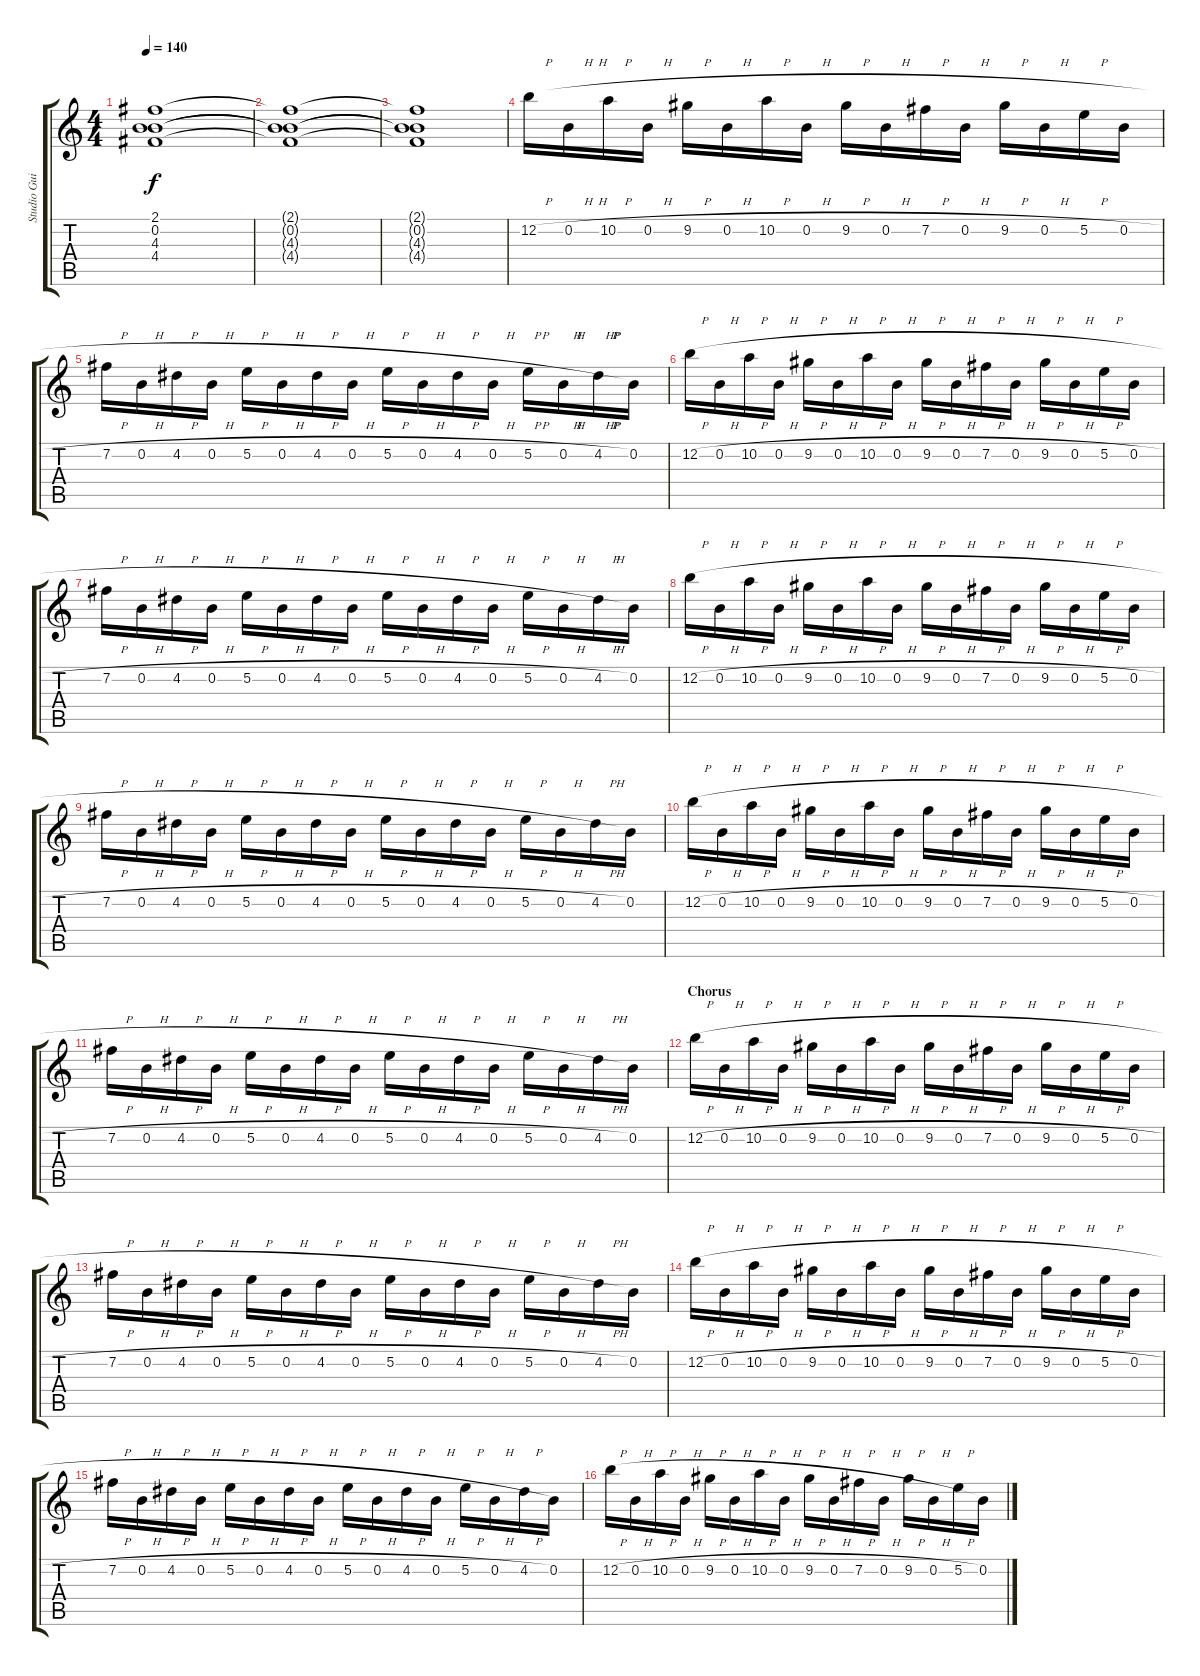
\track ("Studio Guitar" "Studio Gui") {instrument distortionguitar}
\staff {score tabs}
\tuning (E4 B3 G3 D3 A2 E2) {hide}
\ts (4 4)
\tempo 140
\clef g2
\ks c
(2.1{t} 0.2{t} 4.3{t} 4.4{t}).1{dy f} |
(2.1{t} 0.2{t} 4.3{t} 4.4{t}).1 |
(2.1{t} 0.2{t} 4.3{t} 4.4{t}).1 |
12.2{h}.16 0.2{h}.16 10.2{h}.16 0.2{h}.16 9.2{h}.16 0.2{h}.16 10.2{h}.16 0.2{h}.16 9.2{h}.16 0.2{h}.16 7.2{h}.16 0.2{h}.16 9.2{h}.16 0.2{h}.16 5.2{h}.16 0.2{h}.16 |
7.2{h}.16 0.2{h}.16 4.2{h}.16 0.2{h}.16 5.2{h}.16 0.2{h}.16 4.2{h}.16 0.2{h}.16 5.2{h}.16 0.2{h}.16 4.2{h}.16 0.2{h}.16 5.2{h}.16 0.2{h}.16 4.2{h}.16 0.2.16 |
12.2{h}.16 0.2{h}.16 10.2{h}.16 0.2{h}.16 9.2{h}.16 0.2{h}.16 10.2{h}.16 0.2{h}.16 9.2{h}.16 0.2{h}.16 7.2{h}.16 0.2{h}.16 9.2{h}.16 0.2{h}.16 5.2{h}.16 0.2{h}.16 |
7.2{h}.16 0.2{h}.16 4.2{h}.16 0.2{h}.16 5.2{h}.16 0.2{h}.16 4.2{h}.16 0.2{h}.16 5.2{h}.16 0.2{h}.16 4.2{h}.16 0.2{h}.16 5.2{h}.16 0.2{h}.16 4.2{h}.16 0.2.16 |
12.2{h}.16 0.2{h}.16 10.2{h}.16 0.2{h}.16 9.2{h}.16 0.2{h}.16 10.2{h}.16 0.2{h}.16 9.2{h}.16 0.2{h}.16 7.2{h}.16 0.2{h}.16 9.2{h}.16 0.2{h}.16 5.2{h}.16 0.2{h}.16 |
7.2{h}.16 0.2{h}.16 4.2{h}.16 0.2{h}.16 5.2{h}.16 0.2{h}.16 4.2{h}.16 0.2{h}.16 5.2{h}.16 0.2{h}.16 4.2{h}.16 0.2{h}.16 5.2{h}.16 0.2{h}.16 4.2{h}.16 0.2.16 |
12.2{h}.16 0.2{h}.16 10.2{h}.16 0.2{h}.16 9.2{h}.16 0.2{h}.16 10.2{h}.16 0.2{h}.16 9.2{h}.16 0.2{h}.16 7.2{h}.16 0.2{h}.16 9.2{h}.16 0.2{h}.16 5.2{h}.16 0.2{h}.16 |
7.2{h}.16 0.2{h}.16 4.2{h}.16 0.2{h}.16 5.2{h}.16 0.2{h}.16 4.2{h}.16 0.2{h}.16 5.2{h}.16 0.2{h}.16 4.2{h}.16 0.2{h}.16 5.2{h}.16 0.2{h}.16 4.2{h}.16 0.2.16 |
\section ("" "Chorus")
12.2{h}.16 0.2{h}.16 10.2{h}.16 0.2{h}.16 9.2{h}.16 0.2{h}.16 10.2{h}.16 0.2{h}.16 9.2{h}.16 0.2{h}.16 7.2{h}.16 0.2{h}.16 9.2{h}.16 0.2{h}.16 5.2{h}.16 0.2{h}.16 |
7.2{h}.16 0.2{h}.16 4.2{h}.16 0.2{h}.16 5.2{h}.16 0.2{h}.16 4.2{h}.16 0.2{h}.16 5.2{h}.16 0.2{h}.16 4.2{h}.16 0.2{h}.16 5.2{h}.16 0.2{h}.16 4.2{h}.16 0.2.16 |
12.2{h}.16 0.2{h}.16 10.2{h}.16 0.2{h}.16 9.2{h}.16 0.2{h}.16 10.2{h}.16 0.2{h}.16 9.2{h}.16 0.2{h}.16 7.2{h}.16 0.2{h}.16 9.2{h}.16 0.2{h}.16 5.2{h}.16 0.2{h}.16 |
7.2{h}.16 0.2{h}.16 4.2{h}.16 0.2{h}.16 5.2{h}.16 0.2{h}.16 4.2{h}.16 0.2{h}.16 5.2{h}.16 0.2{h}.16 4.2{h}.16 0.2{h}.16 5.2{h}.16 0.2{h}.16 4.2{h}.16 0.2.16 |
12.2{h}.16 0.2{h}.16 10.2{h}.16 0.2{h}.16 9.2{h}.16 0.2{h}.16 10.2{h}.16 0.2{h}.16 9.2{h}.16 0.2{h}.16 7.2{h}.16 0.2{h}.16 9.2{h}.16 0.2{h}.16 5.2{h}.16 0.2{h}.16
